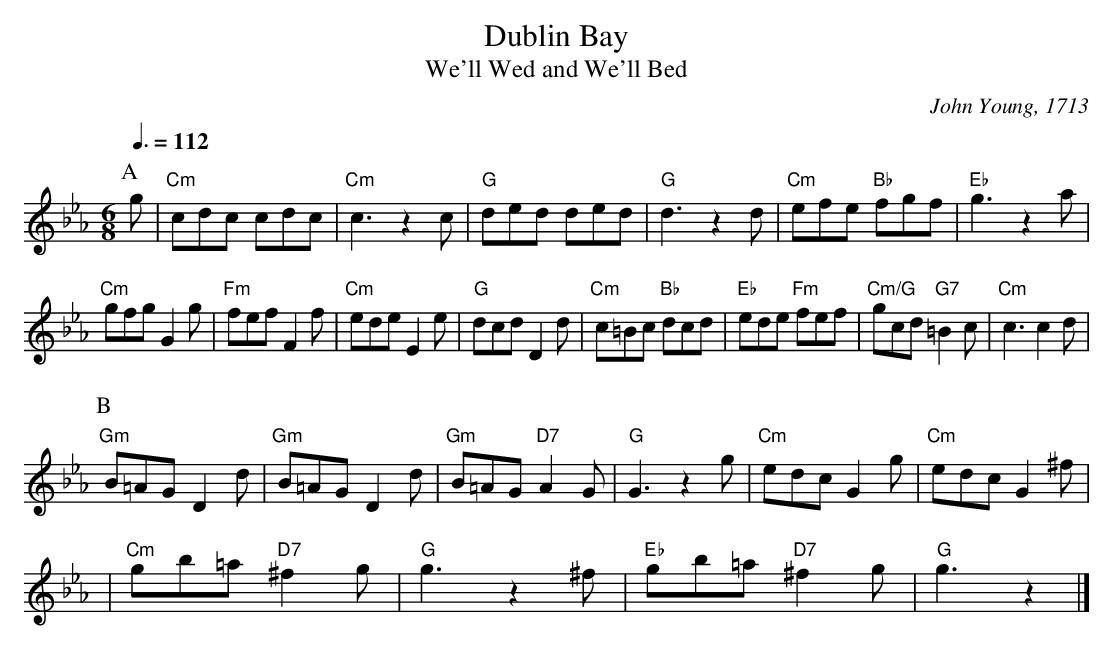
X:1
T:Dublin Bay
T:We'll Wed and We'll Bed
C:John Young, 1713
Q:3/8=112
M:6/8
L:1/8
K:Cm
P:A
g | "Cm"cdc cdc | "Cm"c3 z2c | "G"ded ded | "G"d3 z2d | "Cm"efe "Bb"fgf | "Eb"g3 z2a |
"Cm"gfg G2g | "Fm"fef F2f | "Cm"ede E2e | "G"dcd D2d |\
"Cm"c=Bc "Bb"dcd | "Eb"ede "Fm"fef | "Cm/G"gcd "G7"=B2c | "Cm"c3 c2d |
P:B
"Gm"B=AG D2d | "Gm"B=AG D2d | "Gm"B=AG "D7"A2G | "G"G3 z2g | "Cm"edc G2g | "Cm"edc G2^f |
| "Cm"gb=a "D7"^f2g | "G"g3 z2^f | "Eb"gb=a "D7"^f2g | "G"g3 z2 |]
